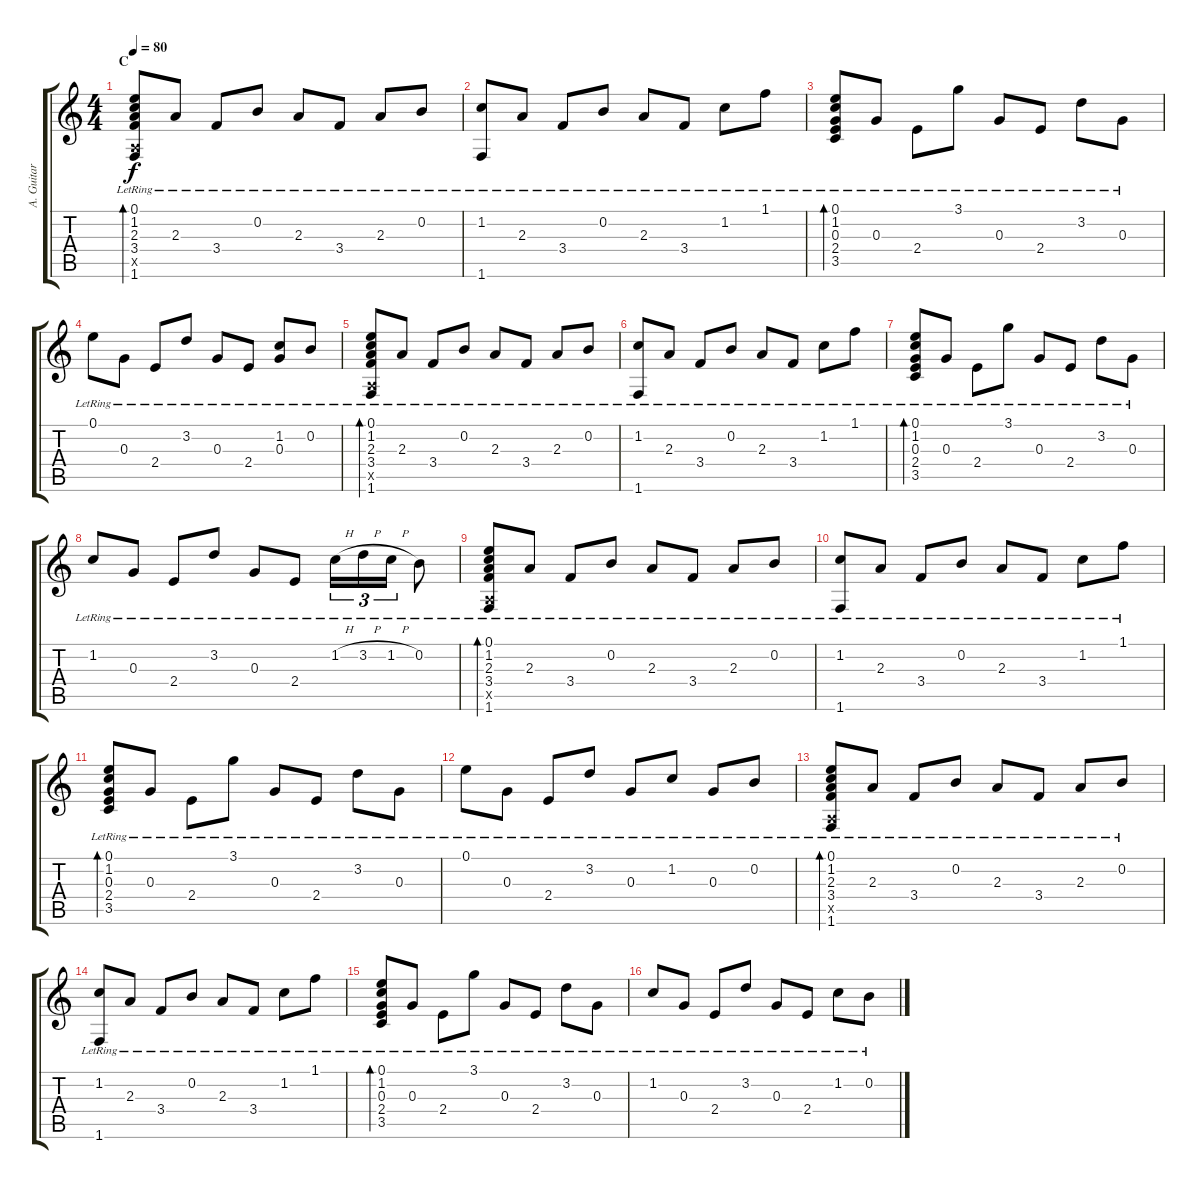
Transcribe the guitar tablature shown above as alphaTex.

\track ("A. Guitar" "A. Guitar") {instrument acousticguitarsteel}
\staff {score tabs}
\tuning (E4 B3 G3 D3 A2 E2) {hide}
\ts (4 4)
\section ("" "C")
\tempo 80
\clef g2
\ks c
(0.1{lr} 1.2{lr} 2.3{lr} 3.4{lr} 0.5{x} 1.6{lr}).8{bd 120 dy f} 2.3{lr}.8 3.4{lr}.8 0.2{lr}.8 2.3{lr}.8 3.4{lr}.8 2.3{lr}.8 0.2{lr}.8 |
(1.2{lr} 1.6{lr}).8 2.3{lr}.8 3.4{lr}.8 0.2{lr}.8 2.3{lr}.8 3.4{lr}.8 1.2{lr}.8 1.1{lr}.8 |
(0.1{lr} 1.2{lr} 0.3{lr} 2.4{lr} 3.5{lr}).8{bd 120} 0.3{lr}.8 2.4{lr}.8 3.1{lr}.8 0.3{lr}.8 2.4{lr}.8 3.2{lr}.8 0.3{lr}.8 |
0.1{lr}.8 0.3{lr}.8 2.4{lr}.8 3.2{lr}.8 0.3{lr}.8 2.4{lr}.8 (1.2{lr} 0.3{lr}).8 0.2{lr}.8 |
(0.1{lr} 1.2{lr} 2.3{lr} 3.4{lr} 0.5{x} 1.6{lr}).8{bd 120} 2.3{lr}.8 3.4{lr}.8 0.2{lr}.8 2.3{lr}.8 3.4{lr}.8 2.3{lr}.8 0.2{lr}.8 |
(1.2{lr} 1.6{lr}).8 2.3{lr}.8 3.4{lr}.8 0.2{lr}.8 2.3{lr}.8 3.4{lr}.8 1.2{lr}.8 1.1{lr}.8 |
(0.1{lr} 1.2{lr} 0.3{lr} 2.4{lr} 3.5{lr}).8{bd 120} 0.3{lr}.8 2.4{lr}.8 3.1{lr}.8 0.3{lr}.8 2.4{lr}.8 3.2{lr}.8 0.3{lr}.8 |
1.2{lr}.8 0.3{lr}.8 2.4{lr}.8 3.2{lr}.8 0.3{lr}.8 2.4{lr}.8 1.2{h lr}.16{tu (3 2)} 3.2{h lr}.16{tu (3 2)} 1.2{h lr}.16{tu (3 2)} 0.2{lr}.8 |
(0.1{lr} 1.2{lr} 2.3{lr} 3.4{lr} 0.5{x} 1.6{lr}).8{bd 120} 2.3{lr}.8 3.4{lr}.8 0.2{lr}.8 2.3{lr}.8 3.4{lr}.8 2.3{lr}.8 0.2{lr}.8 |
(1.2{lr} 1.6{lr}).8 2.3{lr}.8 3.4{lr}.8 0.2{lr}.8 2.3{lr}.8 3.4{lr}.8 1.2{lr}.8 1.1{lr}.8 |
(0.1{lr} 1.2{lr} 0.3{lr} 2.4{lr} 3.5{lr}).8{bd 120} 0.3{lr}.8 2.4{lr}.8 3.1{lr}.8 0.3{lr}.8 2.4{lr}.8 3.2{lr}.8 0.3{lr}.8 |
0.1{lr}.8 0.3{lr}.8 2.4{lr}.8 3.2{lr}.8 0.3{lr}.8 1.2{lr}.8 0.3{lr}.8 0.2{lr}.8 |
(0.1{lr} 1.2{lr} 2.3{lr} 3.4{lr} 0.5{x} 1.6{lr}).8{bd 120} 2.3{lr}.8 3.4{lr}.8 0.2{lr}.8 2.3{lr}.8 3.4{lr}.8 2.3{lr}.8 0.2{lr}.8 |
(1.2{lr} 1.6{lr}).8 2.3{lr}.8 3.4{lr}.8 0.2{lr}.8 2.3{lr}.8 3.4{lr}.8 1.2{lr}.8 1.1{lr}.8 |
(0.1{lr} 1.2{lr} 0.3{lr} 2.4{lr} 3.5{lr}).8{bd 120} 0.3{lr}.8 2.4{lr}.8 3.1{lr}.8 0.3{lr}.8 2.4{lr}.8 3.2{lr}.8 0.3{lr}.8 |
1.2{lr}.8 0.3{lr}.8 2.4{lr}.8 3.2{lr}.8 0.3{lr}.8 2.4{lr}.8 1.2{lr}.8 0.2{lr}.8
